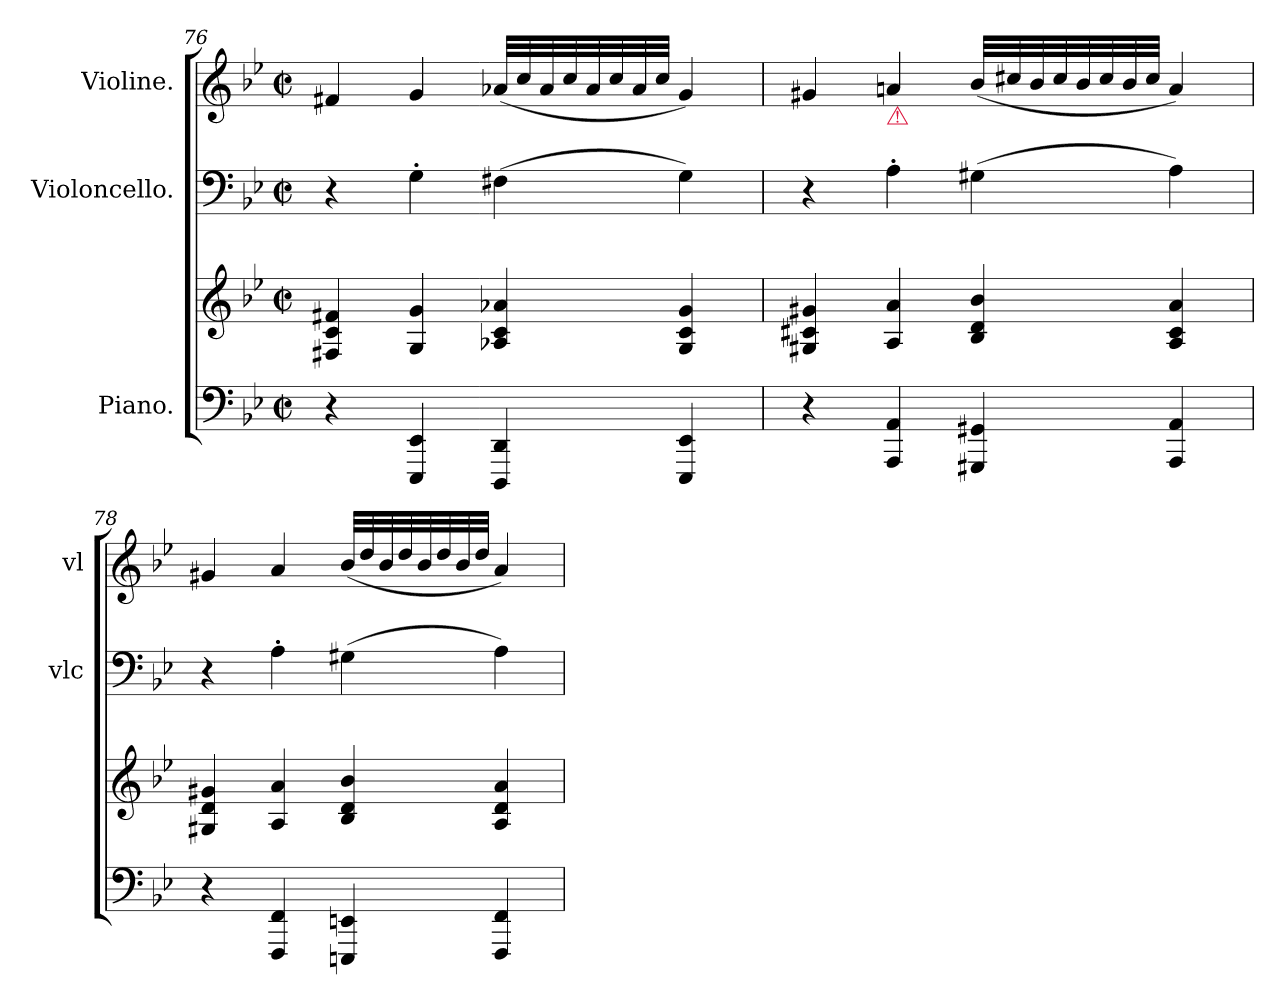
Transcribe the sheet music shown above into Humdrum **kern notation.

**kern	**kern	**kern	**kern
*part3	*part3	*part2	*part1
*staff4	*staff3	*staff2	*staff1
*I"Piano.	*	*I"Violoncello.	*I"Violine.
*	*	*I'vlc	*I'vl
*clefF4	*clefG2	*clefF4	*clefG2
*k[b-e-]	*k[b-e-]	*k[b-e-]	*k[b-e-]
*g:	*g:	*g:	*g:
*M2/2	*M2/2	*M2/2	*M2/2
*met(c|)	*met(c|)	*met(c|)	*met(c|)
=76	=76	=76	=76
4r	4F#X/ 4c/ 4f#X/	4r	4f#X/
4EEE-/ 4EE-/	4G/ 4g/	4G'\	4g/
4DDD/ 4DD/	4A-X/ 4c/ 4a-X/	(4F#X\	(32a-X/LLL
.	.	.	32cc/
.	.	.	32a-/
.	.	.	32cc/
.	.	.	32a-/
.	.	.	32cc/
.	.	.	32a-/
.	.	.	32cc/JJJ
4EEE-/ 4EE-/	4G/ 4c/ 4g/	4G\)	4g/)
=77	=77	=77	=77
4r	4G#X/ 4c#X/ 4g#X/	4r	4g#X/
!	!	!	!LO:TX:b:color=crimson:t=⚠
4AAA/ 4AA/	4A/ 4a/	4A'\	4an/
4GGG#X/ 4GG#X/	4B-/ 4d/ 4b-/	(4G#X\	(32b-/LLL
.	.	.	32cc#X/
.	.	.	32b-/
.	.	.	32cc#/
.	.	.	32b-/
.	.	.	32cc#/
.	.	.	32b-/
.	.	.	32cc#/JJJ
4AAA/ 4AA/	4A/ 4c#/ 4a/	4A\)	4a/)
=78	=78	=78	=78
4r	4G#X/ 4d/ 4g#X/	4r	4g#X/
4FFF/ 4FF/	4A/ 4a/	4A'\	4a/
4EEEn/ 4EEn/	4B-/ 4d/ 4b-/	(4G#X\	(32b-/LLL
.	.	.	32dd/
.	.	.	32b-/
.	.	.	32dd/
.	.	.	32b-/
.	.	.	32dd/
.	.	.	32b-/
.	.	.	32dd/JJJ
4FFF/ 4FF/	4A/ 4d/ 4a/	4A\)	4a/)
=	=	=	=
*-	*-	*-	*-
